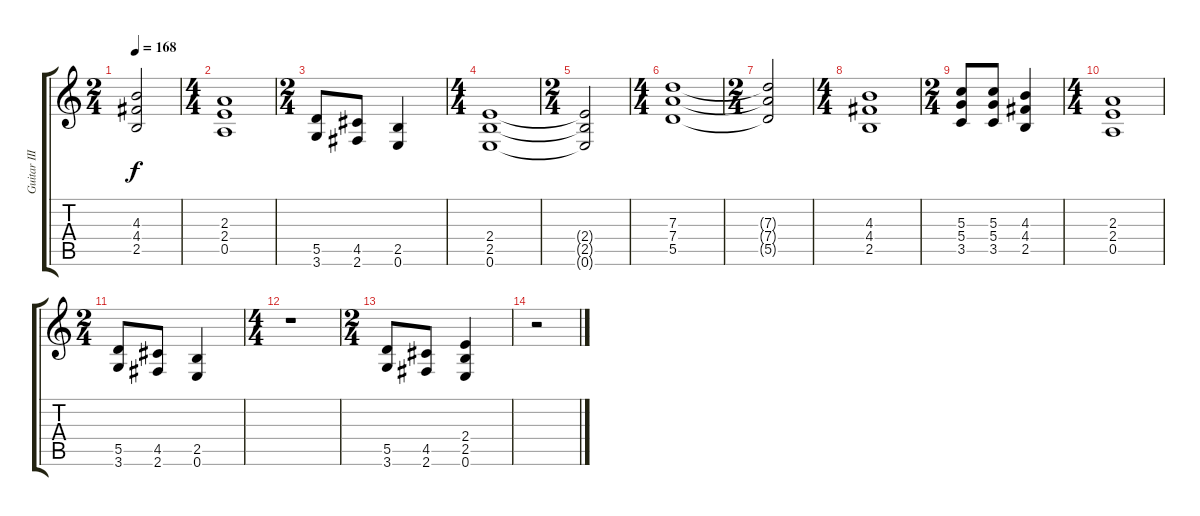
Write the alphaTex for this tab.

\track ("Guitar III Overdrive/Dist" "Guitar III") {instrument overdrivenguitar}
\staff {score tabs}
\tuning (E4 B3 G3 D3 A2 E2) {hide}
\ts (2 4)
\tempo 168
\clef g2
\ks c
(4.3{t} 4.4{t} 2.5{t}).2{dy f} |
\ts (4 4)
(2.3 2.4 0.5).1{instrument distortionguitar} |
\ts (2 4)
(5.5 3.6).8{instrument distortionguitar} (4.5 2.6).8 (2.5 0.6).4 |
\ts (4 4)
(2.4 2.5 0.6).1{instrument distortionguitar} |
\ts (2 4)
(2.4{t} 2.5{t} 0.6{t}).2 |
\ts (4 4)
(7.3 7.4 5.5).1{instrument distortionguitar} |
\ts (2 4)
(7.3{t} 7.4{t} 5.5{t}).2 |
\ts (4 4)
(4.3 4.4 2.5).1{instrument distortionguitar} |
\ts (2 4)
(5.3 5.4 3.5).8{instrument distortionguitar} (5.3 5.4 3.5).8 (4.3 4.4 2.5).4 |
\ts (4 4)
(2.3 2.4 0.5).1{instrument distortionguitar} |
\ts (2 4)
(5.5 3.6).8{instrument distortionguitar} (4.5 2.6).8 (2.5 0.6).4 |
\ts (4 4)
r.1 |
\ts (2 4)
(5.5 3.6).8{instrument distortionguitar} (4.5 2.6).8 (2.4 2.5 0.6).4 |
r.2
